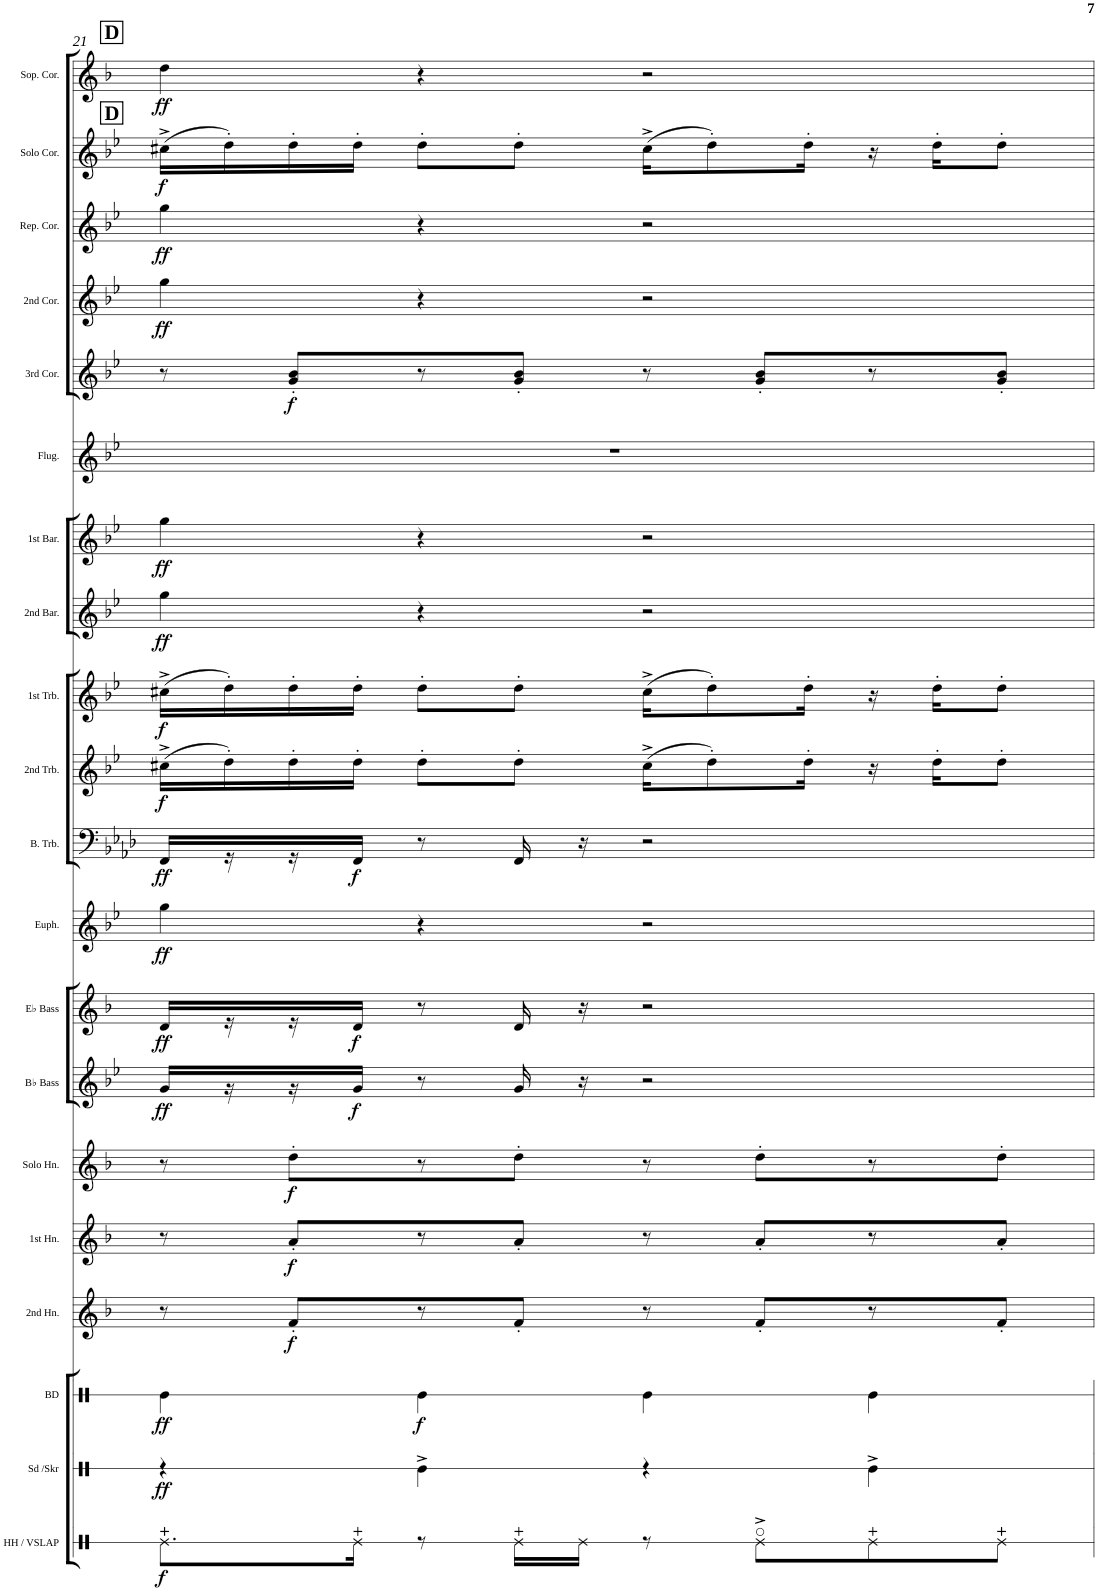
**kern	**dynam	**kern	**dynam	**kern	**dynam	**kern	**dynam	**kern	**dynam	**kern	**dynam	**kern	**dynam	**kern	**dynam	**kern	**dynam	**kern	**dynam	**kern	**dynam	**kern	**dynam	**kern	**dynam	**kern	**dynam	**kern	**kern	**dynam	**kern	**dynam	**kern	**dynam	**kern	**dynam	**kern	**dynam
*part20	*part20	*part19	*part19	*part18	*part18	*part17	*part17	*part16	*part16	*part15	*part15	*part14	*part14	*part13	*part13	*part12	*part12	*part11	*part11	*part10	*part10	*part9	*part9	*part8	*part8	*part7	*part7	*part6	*part5	*part5	*part4	*part4	*part3	*part3	*part2	*part2	*part1	*part1
*staff20	*staff20	*staff19	*staff19	*staff18	*staff18	*staff17	*staff17	*staff16	*staff16	*staff15	*staff15	*staff14	*staff14	*staff13	*staff13	*staff12	*staff12	*staff11	*staff11	*staff10	*staff10	*staff9	*staff9	*staff8	*staff8	*staff7	*staff7	*staff6	*staff5	*staff5	*staff4	*staff4	*staff3	*staff3	*staff2	*staff2	*staff1	*staff1
*I"Hi-Hat Cymbal / Vibraslap	*	*I"Snare Drum / Shaker	*	*I"Bass Drum	*	*I"2nd Horn	*	*I"1st Horn	*	*I"Solo Horn	*	*I"Bb Bass	*	*I"Eb Bass	*	*I"Euphonium	*	*I"Bass Trombone	*	*I"2nd Trombone	*	*I"1st Trombone	*	*I"2nd Baritone	*	*I"1st Baritone	*	*I"Flugelhorn	*I"3rd Cornet	*	*I"2nd Cornet	*	*I"Repiano Cornet	*	*I"Solo Cornet	*	*I"Soprano Cornet	*
*I'HH / VSLAP	*	*I'Sd /Skr	*	*I'BD	*	*I'2nd Hn.	*	*I'1st Hn.	*	*I'Solo Hn.	*	*I'Bb Bass	*	*I'Eb Bass	*	*I'Euph.	*	*I'B. Trb.	*	*I'2nd Trb.	*	*I'1st Trb.	*	*I'2nd Bar.	*	*I'1st Bar.	*	*I'Flug.	*I'3rd Cor.	*	*I'2nd Cor.	*	*I'Rep. Cor.	*	*I'Solo Cor.	*	*I'Sop. Cor.	*
!!LO:PB:g=z
*clefX	*	*clefX	*	*clefX	*	*clefG2	*	*clefG2	*	*clefG2	*	*clefG2	*	*clefG2	*	*clefG2	*	*clefF4	*	*clefG2	*	*clefG2	*	*clefG2	*	*clefG2	*	*clefG2	*clefG2	*	*clefG2	*	*clefG2	*	*clefG2	*	*clefG2	*
*	*	*	*	*	*	*Trd5c9	*	*Trd5c9	*	*Trd5c9	*	*Trd15c26	*	*Trd12c21	*	*Trd8c14	*	*	*	*Trd8c14	*	*Trd8c14	*	*Trd8c14	*	*Trd8c14	*	*Trd1c2	*Trd1c2	*	*Trd1c2	*	*Trd1c2	*	*Trd1c2	*	*Trd-2c-3	*
*k[b-e-a-d-]	*	*k[b-e-a-d-]	*	*k[b-e-a-d-]	*	*k[b-]	*	*k[b-]	*	*k[b-]	*	*k[b-e-]	*	*k[b-]	*	*k[b-e-]	*	*k[b-e-a-d-]	*	*k[b-e-]	*	*k[b-e-]	*	*k[b-e-]	*	*k[b-e-]	*	*k[b-e-]	*k[b-e-]	*	*k[b-e-]	*	*k[b-e-]	*	*k[b-e-]	*	*k[b-]	*
*A-:	*	*A-:	*	*A-:	*	*F:	*	*F:	*	*F:	*	*B-:	*	*F:	*	*B-:	*	*A-:	*	*B-:	*	*B-:	*	*B-:	*	*B-:	*	*B-:	*B-:	*	*B-:	*	*B-:	*	*B-:	*	*F:	*
*M4/4	*	*M4/4	*	*M4/4	*	*M4/4	*	*M4/4	*	*M4/4	*	*M4/4	*	*M4/4	*	*M4/4	*	*M4/4	*	*M4/4	*	*M4/4	*	*M4/4	*	*M4/4	*	*M4/4	*M4/4	*	*M4/4	*	*M4/4	*	*M4/4	*	*M4/4	*
!!LO:REH:place=s1:b:B:cj:fs=14:t=D
!!LO:REH:place=s1:a:B:cj:fs=14:t=D
=21	=21	=21	=21	=21	=21	=21	=21	=21	=21	=21	=21	=21	=21	=21	=21	=21	=21	=21	=21	=21	=21	=21	=21	=21	=21	=21	=21	=21	=21	=21	=21	=21	=21	=21	=21	=21	=21	=21
!	!LO:DY:b	!	!LO:DY:b	!	!LO:DY:b	!	!	!	!	!	!	!	!LO:DY:b	!	!LO:DY:b	!	!LO:DY:b	!	!LO:DY:b	!	!LO:DY:b	!	!LO:DY:b	!	!LO:DY:b	!	!LO:DY:b	!	!	!	!	!LO:DY:b	!	!LO:DY:b	!	!LO:DY:b	!	!LO:DY:b
8.Re\L	f	4r	ff	4Re\	ff	8r	.	8r	.	8r	.	16g/LL	ff	16d/LL	ff	4gg\	ff	16FF/LL	ff	(>16cc#X^>\LL	f	(>16cc#X^>\LL	f	4gg\	ff	4gg\	ff	1r	8r	.	4gg\	ff	4gg\	ff	(>16cc#X^>\LL	f	4dd\	ff
.	.	.	.	.	.	.	.	.	.	.	.	16r	.	16r	.	.	.	16r	.	16dd'>\)	.	16dd'>\)	.	.	.	.	.	.	.	.	.	.	.	.	16dd'>\)	.	.	.
!	!	!	!	!	!	!	!LO:DY:b	!	!LO:DY:b	!	!LO:DY:b	!	!	!	!	!	!	!	!	!	!	!	!	!	!	!	!	!	!	!LO:DY:b	!	!	!	!	!	!	!	!
.	.	.	.	.	.	8f'</L	f	8a'</L	f	8dd'>\L	f	16r	.	16r	.	.	.	16r	.	16dd'>\	.	16dd'>\	.	.	.	.	.	.	8g/'< 8b-/'<L	f	.	.	.	.	16dd'>\	.	.	.
!	!	!	!	!	!	!	!	!	!	!	!	!	!LO:DY:b	!	!LO:DY:b	!	!	!	!LO:DY:b	!	!	!	!	!	!	!	!	!	!	!	!	!	!	!	!	!	!	!
16Re\Jk	.	.	.	.	.	.	.	.	.	.	.	16g/JJ	f	16d/JJ	f	.	.	16FF/JJ	f	16dd'>\JJ	.	16dd'>\JJ	.	.	.	.	.	.	.	.	.	.	.	.	16dd'>\JJ	.	.	.
!	!	!	!	!	!LO:DY:b	!	!	!	!	!	!	!	!	!	!	!	!	!	!	!	!	!	!	!	!	!	!	!	!	!	!	!	!	!	!	!	!	!
8r	.	4Re^\	.	4Re\	f	8r	.	8r	.	8r	.	8r	.	8r	.	4r	.	8r	.	8dd'>\L	.	8dd'>\L	.	4r	.	4r	.	.	8r	.	4r	.	4r	.	8dd'>\L	.	4r	.
16Re\LL	.	.	.	.	.	8f'</J	.	8a'</J	.	8dd'>\J	.	16g/	.	16d/	.	.	.	16FF/	.	8dd'>\J	.	8dd'>\J	.	.	.	.	.	.	8g/'< 8b-/'<J	.	.	.	.	.	8dd'>\J	.	.	.
16Re\JJ	.	.	.	.	.	.	.	.	.	.	.	16r	.	16r	.	.	.	16r	.	.	.	.	.	.	.	.	.	.	.	.	.	.	.	.	.	.	.	.
8r	.	4r	.	4Re\	.	8r	.	8r	.	8r	.	2r	.	2r	.	2r	.	2r	.	(>16cc#^>\KL	.	(>16cc#^>\KL	.	2r	.	2r	.	.	8r	.	2r	.	2r	.	(>16cc#^>\KL	.	2r	.
.	.	.	.	.	.	.	.	.	.	.	.	.	.	.	.	.	.	.	.	8dd'>\)	.	8dd'>\)	.	.	.	.	.	.	.	.	.	.	.	.	8dd'>\)	.	.	.
8Re^\L	.	.	.	.	.	8f'</L	.	8a'</L	.	8dd'>\L	.	.	.	.	.	.	.	.	.	.	.	.	.	.	.	.	.	.	8g/'< 8b-/'<L	.	.	.	.	.	.	.	.	.
.	.	.	.	.	.	.	.	.	.	.	.	.	.	.	.	.	.	.	.	16dd'>\Jk	.	16dd'>\Jk	.	.	.	.	.	.	.	.	.	.	.	.	16dd'>\Jk	.	.	.
8Re\	.	4Re^\	.	4Re\	.	8r	.	8r	.	8r	.	.	.	.	.	.	.	.	.	16r	.	16r	.	.	.	.	.	.	8r	.	.	.	.	.	16r	.	.	.
.	.	.	.	.	.	.	.	.	.	.	.	.	.	.	.	.	.	.	.	16dd'>\KL	.	16dd'>\KL	.	.	.	.	.	.	.	.	.	.	.	.	16dd'>\KL	.	.	.
8Re\J	.	.	.	.	.	8f'</J	.	8a'</J	.	8dd'>\J	.	.	.	.	.	.	.	.	.	8dd'>\J	.	8dd'>\J	.	.	.	.	.	.	8g/'< 8b-/'<J	.	.	.	.	.	8dd'>\J	.	.	.
=	=	=	=	=	=	=	=	=	=	=	=	=	=	=	=	=	=	=	=	=	=	=	=	=	=	=	=	=	=	=	=	=	=	=	=	=	=	=
*-	*-	*-	*-	*-	*-	*-	*-	*-	*-	*-	*-	*-	*-	*-	*-	*-	*-	*-	*-	*-	*-	*-	*-	*-	*-	*-	*-	*-	*-	*-	*-	*-	*-	*-	*-	*-	*-	*-
